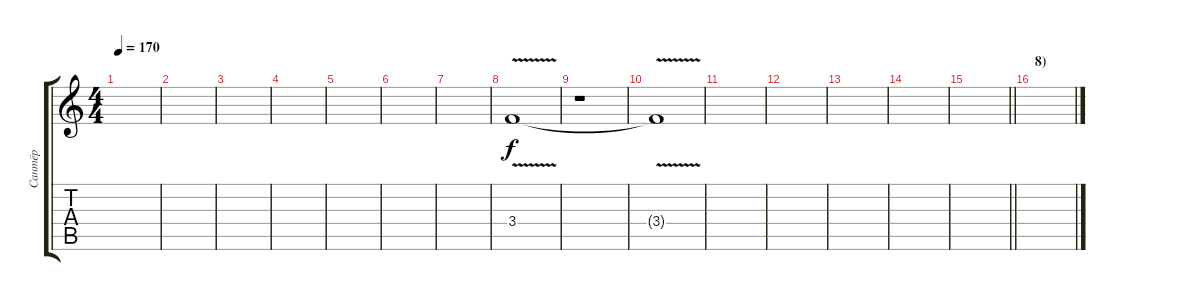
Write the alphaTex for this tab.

\track ("Сантёр" "Сантёр") {instrument overdrivenguitar}
\staff {score tabs}
\tuning (E4 B3 G3 D3 A2 E2) {hide}
\ts (4 4)
\tempo 170
\clef g2
\ks c
|
|
|
|
|
|
|
3.4{v}.1 |
r.1 |
3.4{t}.1 |
|
|
|
|
\barLineRight lightlight
|
\section ("" "8)")
